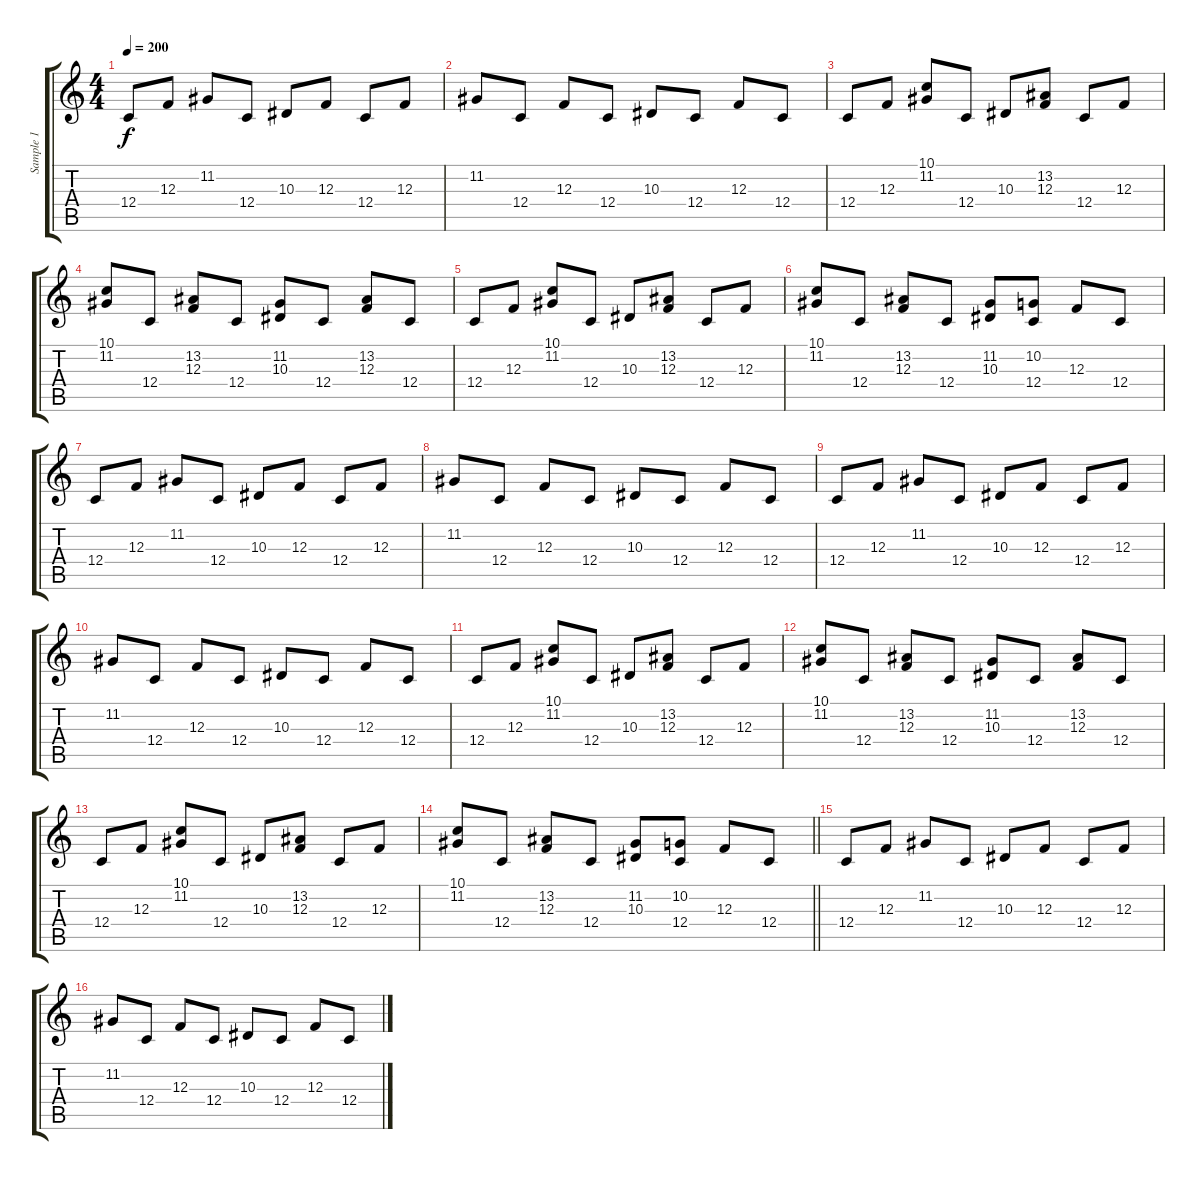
\track ("Sample 1" "Sample 1") {instrument lead2sawtooth}
\staff {score tabs}
\tuning (D4 A3 F3 C3 G2 C2) {hide}
\ts (4 4)
\tempo 200
\clef g2
\ks c
12.4.8{dy f} 12.3.8 11.2.8 12.4.8 10.3.8 12.3.8 12.4.8 12.3.8 |
11.2.8 12.4.8 12.3.8 12.4.8 10.3.8 12.4.8 12.3.8 12.4.8 |
12.4.8 12.3.8 (10.1 11.2).8 12.4.8 10.3.8 (13.2 12.3).8 12.4.8 12.3.8 |
(10.1 11.2).8 12.4.8 (13.2 12.3).8 12.4.8 (11.2 10.3).8 12.4.8 (13.2 12.3).8 12.4.8 |
12.4.8 12.3.8 (10.1 11.2).8 12.4.8 10.3.8 (13.2 12.3).8 12.4.8 12.3.8 |
(10.1 11.2).8 12.4.8 (13.2 12.3).8 12.4.8 (11.2 10.3).8 (10.2 12.4).8 12.3.8 12.4.8 |
12.4.8 12.3.8 11.2.8 12.4.8 10.3.8 12.3.8 12.4.8 12.3.8 |
11.2.8 12.4.8 12.3.8 12.4.8 10.3.8 12.4.8 12.3.8 12.4.8 |
12.4.8 12.3.8 11.2.8 12.4.8 10.3.8 12.3.8 12.4.8 12.3.8 |
11.2.8 12.4.8 12.3.8 12.4.8 10.3.8 12.4.8 12.3.8 12.4.8 |
12.4.8 12.3.8 (10.1 11.2).8 12.4.8 10.3.8 (13.2 12.3).8 12.4.8 12.3.8 |
(10.1 11.2).8 12.4.8 (13.2 12.3).8 12.4.8 (11.2 10.3).8 12.4.8 (13.2 12.3).8 12.4.8 |
12.4.8 12.3.8 (10.1 11.2).8 12.4.8 10.3.8 (13.2 12.3).8 12.4.8 12.3.8 |
\barLineRight lightlight
(10.1 11.2).8 12.4.8 (13.2 12.3).8 12.4.8 (11.2 10.3).8 (10.2 12.4).8 12.3.8 12.4.8 |
\section ("" " ")
12.4.8 12.3.8 11.2.8 12.4.8 10.3.8 12.3.8 12.4.8 12.3.8 |
11.2.8 12.4.8 12.3.8 12.4.8 10.3.8 12.4.8 12.3.8 12.4.8
